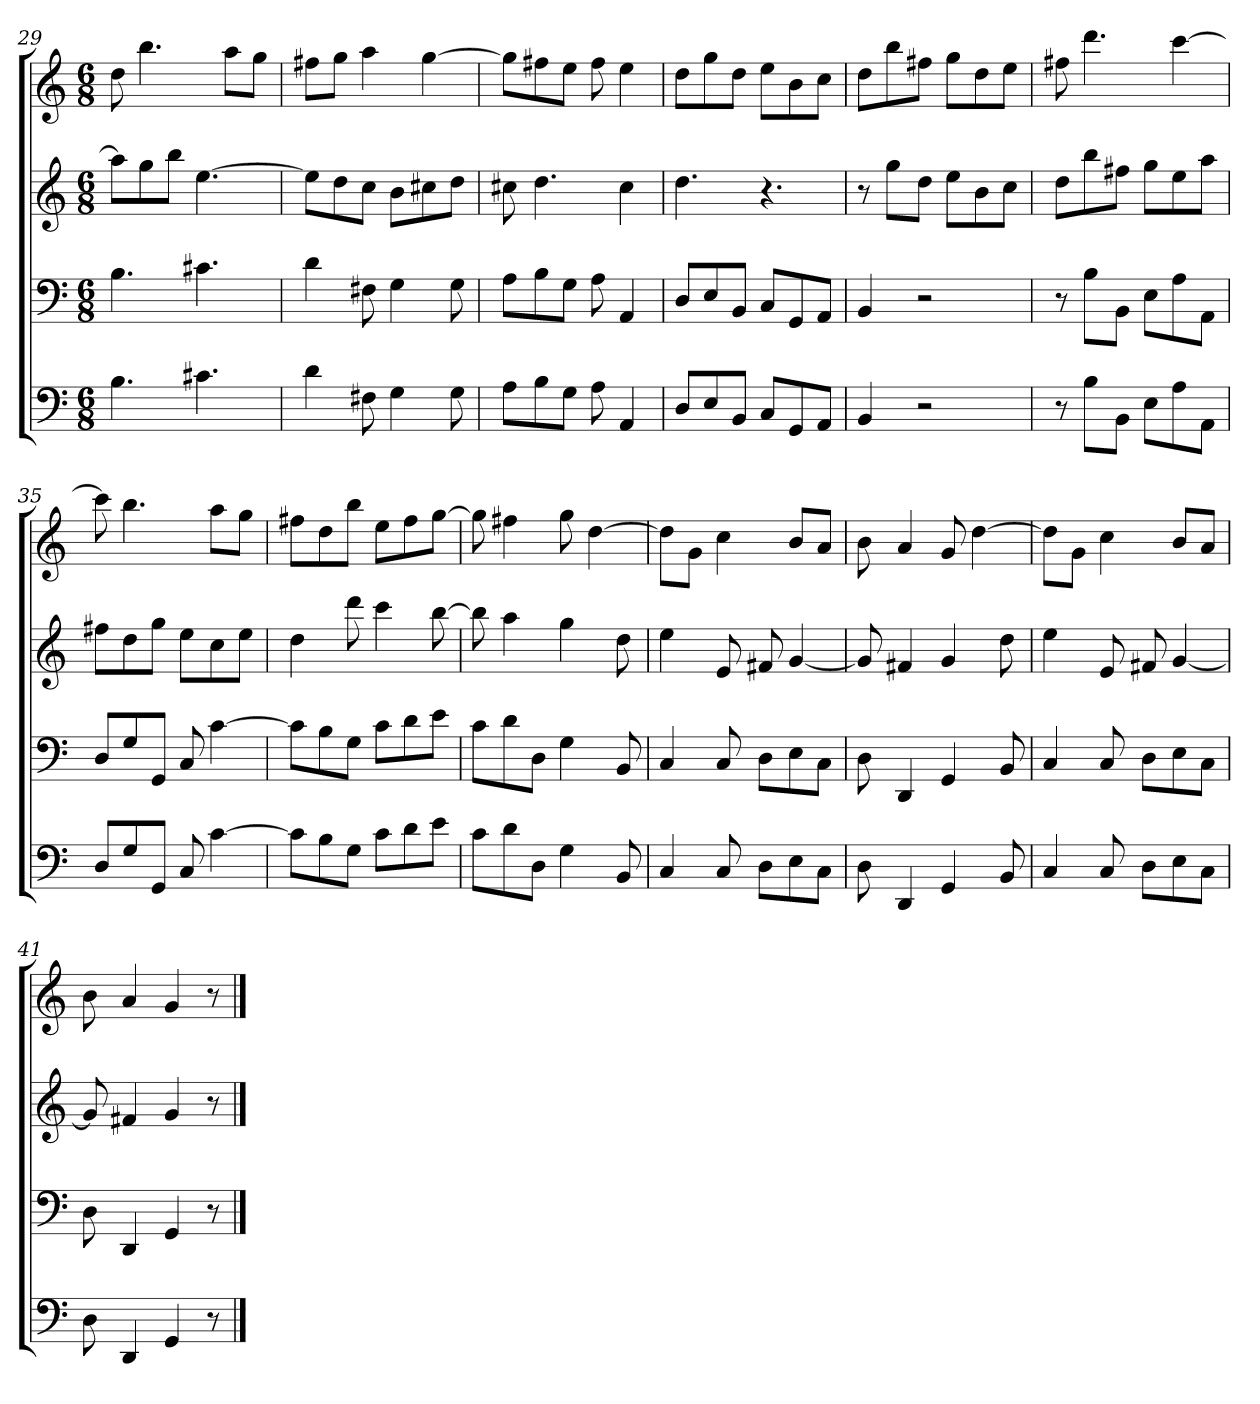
**kern	**kern	**kern	**kern
*part4	*part3	*part2	*part1
*staff4	*staff3	*staff2	*staff1
*k[]	*k[]	*k[]	*k[]
*C:	*C:	*C:	*C:
*M6/8	*M6/8	*M6/8	*M6/8
=29	=29	=29	=29
4.B	4.B	8aaL]	8dd
.	.	8gg	4.bb
.	.	8bbJ	.
4.c#X	4.c#X	[4.ee	.
.	.	.	8aaL
.	.	.	8ggJ
=30	=30	=30	=30
4d	4d	8eeL]	8ff#XL
.	.	8dd	8ggJ
8F#X	8F#X	8ccJ	4aa
4G	4G	8bL	.
.	.	8cc#X	[4gg
8G	8G	8ddJ	.
=31	=31	=31	=31
8AL	8AL	8cc#X	8ggL]
8B	8B	4.dd	8ff#X
8GJ	8GJ	.	8eeJ
8A	8A	.	8ff#
4AA	4AA	4cc#	4ee
=32	=32	=32	=32
8DL	8DL	4.dd	8ddL
8E	8E	.	8gg
8BBJ	8BBJ	.	8ddJ
8CL	8CL	4.r	8eeL
8GG	8GG	.	8b
8AAJ	8AAJ	.	8ccJ
=33	=33	=33	=33
4BB	4BB	8r	8ddL
.	.	8ggL	8bb
2r	2r	8ddJ	8ff#XJ
.	.	8eeL	8ggL
.	.	8b	8dd
.	.	8ccJ	8eeJ
=34	=34	=34	=34
8r	8r	8ddL	8ff#X
8BL	8BL	8bb	4.ddd
8BBJ	8BBJ	8ff#XJ	.
8EL	8EL	8ggL	.
8A	8A	8ee	[4ccc
8AAJ	8AAJ	8aaJ	.
=35	=35	=35	=35
8DL	8DL	8ff#XL	8ccc]
8G	8G	8dd	4.bb
8GGJ	8GGJ	8ggJ	.
8C	8C	8eeL	.
[4c	[4c	8cc	8aaL
.	.	8eeJ	8ggJ
=36	=36	=36	=36
8cL]	8cL]	4dd	8ff#XL
8B	8B	.	8dd
8GJ	8GJ	8ddd	8bbJ
8cL	8cL	4ccc	8eeL
8d	8d	.	8ff#
8eJ	8eJ	[8bb	[8ggJ
=37	=37	=37	=37
8cL	8cL	8bb]	8gg]
8d	8d	4aa	4ff#X
8DJ	8DJ	.	.
4G	4G	4gg	8gg
.	.	.	[4dd
8BB	8BB	8dd	.
=38	=38	=38	=38
4C	4C	4ee	8ddL]
.	.	.	8gJ
8C	8C	8e	4cc
8DL	8DL	8f#X	.
8E	8E	[4g	8bL
8CJ	8CJ	.	8aJ
=39	=39	=39	=39
8D	8D	8g]	8b
4DD	4DD	4f#X	4a
4GG	4GG	4g	8g
.	.	.	[4dd
8BB	8BB	8dd	.
=40	=40	=40	=40
4C	4C	4ee	8ddL]
.	.	.	8gJ
8C	8C	8e	4cc
8DL	8DL	8f#X	.
8E	8E	[4g	8bL
8CJ	8CJ	.	8aJ
=41	=41	=41	=41
8D	8D	8g]	8b
4DD	4DD	4f#X	4a
4GG	4GG	4g	4g
8r	8r	8r	8r
==	==	==	==
*-	*-	*-	*-
